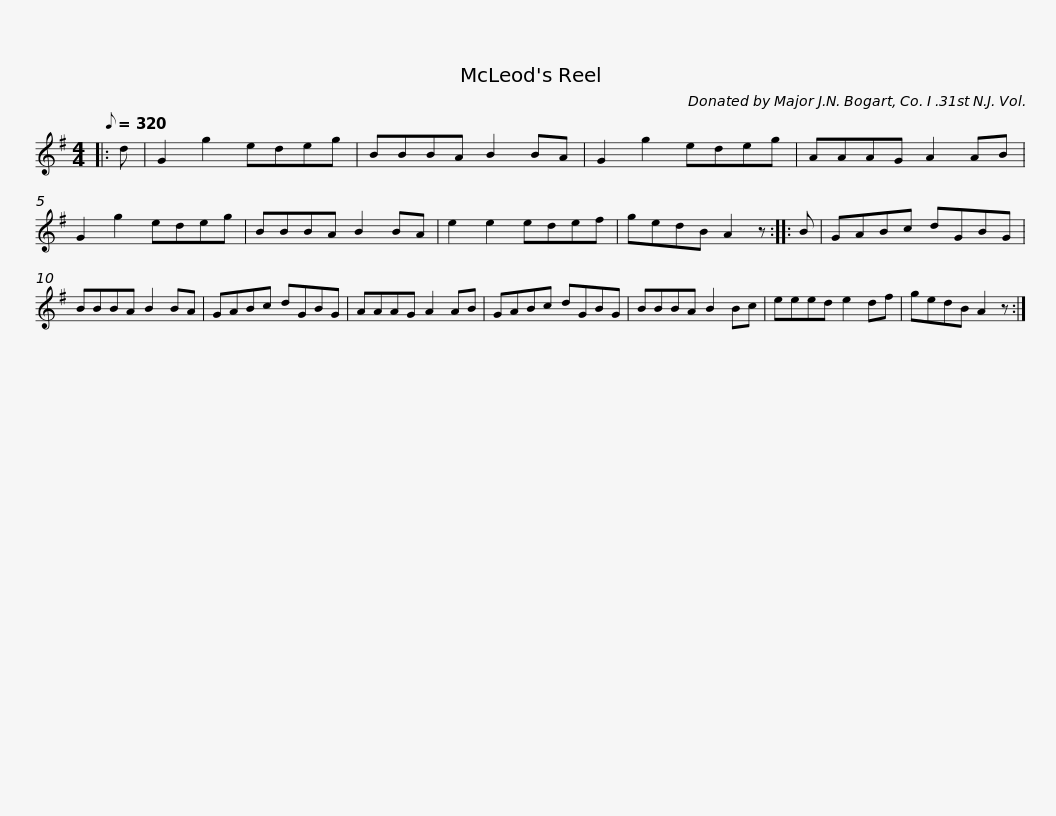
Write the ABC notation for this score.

X:1
L:1/8
Q:1/8=320
M:4/4
I:linebreak $
K:none
V:1 treble transpose="8 "
V:1
[K:G]|: d | G2 g2 edeg | BBBA B2 BA | G2 g2 edeg | AAAG A2 AB | %5
 G2 g2 edeg | BBBA B2 BA |$ e2 e2 edef | gedB A2 z :: B | %10
 GABc dGBG | BBBA B2 BA | GABc dGBG | AAAG A2 AB |$ GABc dGBG | %15
 BBBA B2 Bc | eeed e2 df | gedB A2 z :| %18
